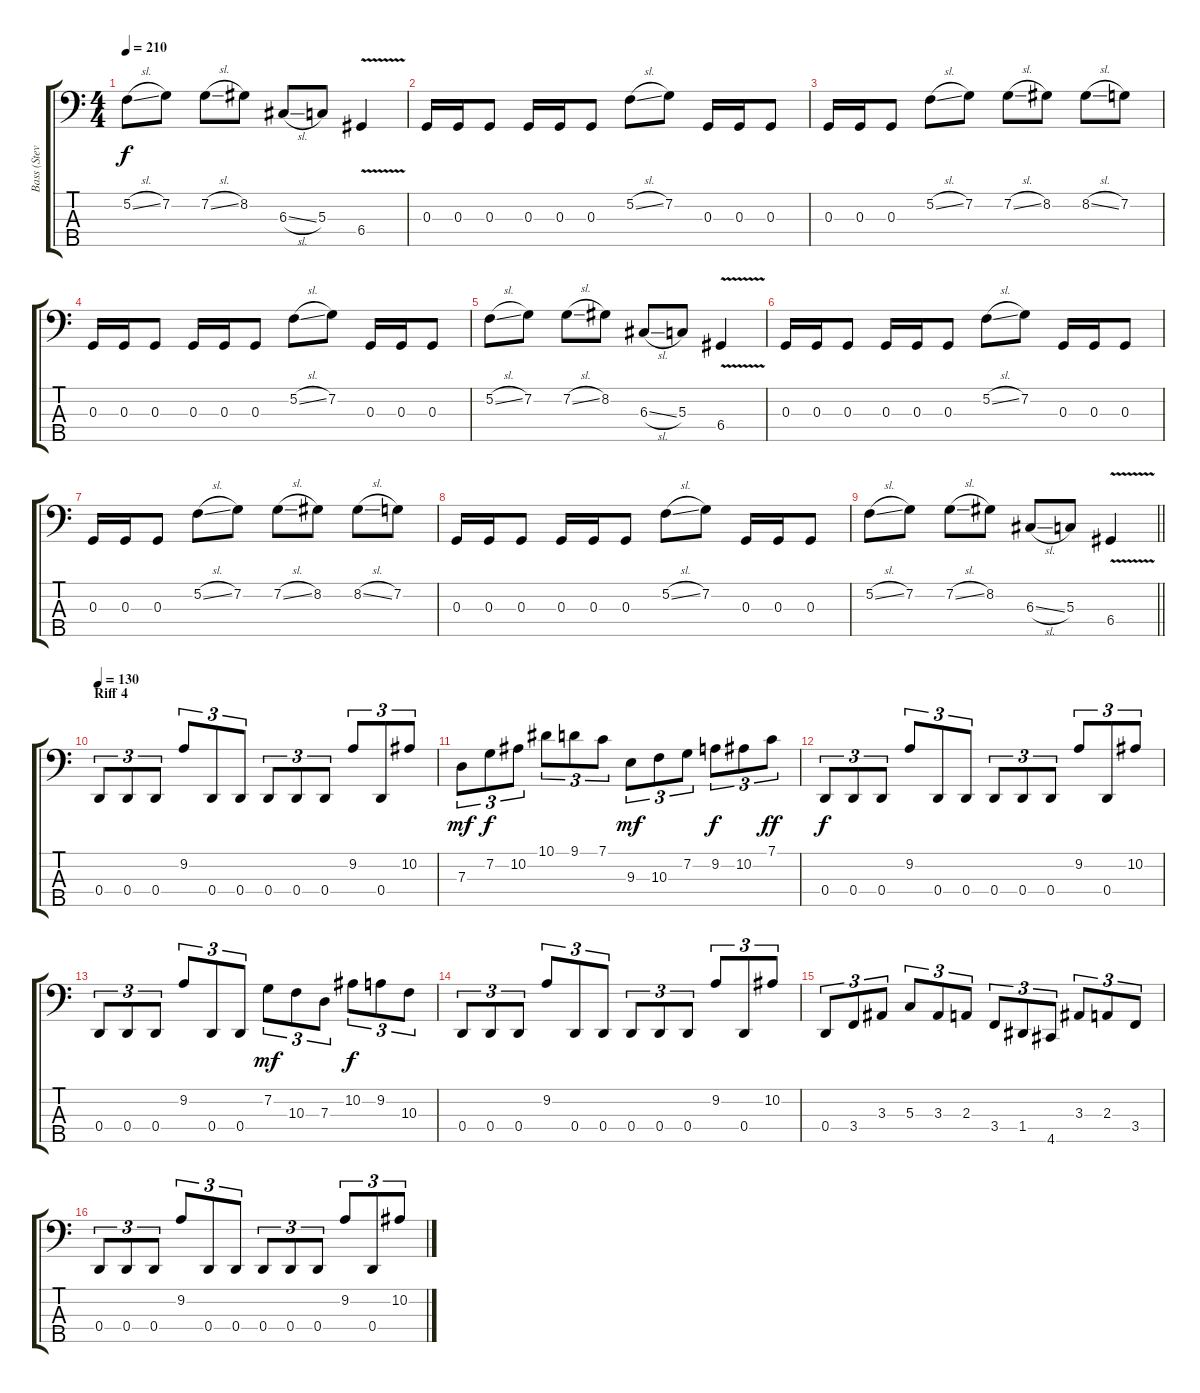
\track ("Bass (Steve DiGiorgio)" "Bass (Stev") {instrument electricbassfinger}
\staff {score tabs}
\tuning (F2 C2 G1 D1 A0) {hide}
\ts (4 4)
\tempo 210
\clef f4
\ks c
5.2{sl}.8{dy f} 7.2.8 7.2{sl}.8 8.2.8 6.3{sl}.8 5.3.8 6.4{v}.4 |
0.3.16 0.3.16 0.3.8 0.3.16 0.3.16 0.3.8 5.2{sl}.8 7.2.8 0.3.16 0.3.16 0.3.8 |
0.3.16 0.3.16 0.3.8 5.2{sl}.8 7.2.8 7.2{sl}.8 8.2.8 8.2{sl}.8 7.2.8 |
0.3.16 0.3.16 0.3.8 0.3.16 0.3.16 0.3.8 5.2{sl}.8 7.2.8 0.3.16 0.3.16 0.3.8 |
5.2{sl}.8 7.2.8 7.2{sl}.8 8.2.8 6.3{sl}.8 5.3.8 6.4{v}.4 |
0.3.16 0.3.16 0.3.8 0.3.16 0.3.16 0.3.8 5.2{sl}.8 7.2.8 0.3.16 0.3.16 0.3.8 |
0.3.16 0.3.16 0.3.8 5.2{sl}.8 7.2.8 7.2{sl}.8 8.2.8 8.2{sl}.8 7.2.8 |
0.3.16 0.3.16 0.3.8 0.3.16 0.3.16 0.3.8 5.2{sl}.8 7.2.8 0.3.16 0.3.16 0.3.8 |
\barLineRight lightlight
5.2{sl}.8 7.2.8 7.2{sl}.8 8.2.8 6.3{sl}.8 5.3.8 6.4{v}.4 |
\section ("" "Riff 4")
\tempo 130
0.4.8{tu (3 2)} 0.4.8{tu (3 2)} 0.4.8{tu (3 2)} 9.2.8{tu (3 2)} 0.4.8{tu (3 2)} 0.4.8{tu (3 2)} 0.4.8{tu (3 2)} 0.4.8{tu (3 2)} 0.4.8{tu (3 2)} 9.2.8{tu (3 2)} 0.4.8{tu (3 2)} 10.2.8{tu (3 2)} |
7.3.8{tu (3 2) dy mf} 7.2.8{tu (3 2) dy f} 10.2.8{tu (3 2)} 10.1.8{tu (3 2)} 9.1.8{tu (3 2)} 7.1.8{tu (3 2)} 9.3.8{tu (3 2) dy mf} 10.3.8{tu (3 2)} 7.2.8{tu (3 2)} 9.2.8{tu (3 2) dy f} 10.2.8{tu (3 2)} 7.1.8{tu (3 2) dy ff} |
0.4.8{tu (3 2) dy f} 0.4.8{tu (3 2)} 0.4.8{tu (3 2)} 9.2.8{tu (3 2)} 0.4.8{tu (3 2)} 0.4.8{tu (3 2)} 0.4.8{tu (3 2)} 0.4.8{tu (3 2)} 0.4.8{tu (3 2)} 9.2.8{tu (3 2)} 0.4.8{tu (3 2)} 10.2.8{tu (3 2)} |
0.4.8{tu (3 2)} 0.4.8{tu (3 2)} 0.4.8{tu (3 2)} 9.2.8{tu (3 2)} 0.4.8{tu (3 2)} 0.4.8{tu (3 2)} 7.2.8{tu (3 2) dy mf} 10.3.8{tu (3 2)} 7.3.8{tu (3 2)} 10.2.8{tu (3 2) dy f} 9.2.8{tu (3 2)} 10.3.8{tu (3 2)} |
0.4.8{tu (3 2)} 0.4.8{tu (3 2)} 0.4.8{tu (3 2)} 9.2.8{tu (3 2)} 0.4.8{tu (3 2)} 0.4.8{tu (3 2)} 0.4.8{tu (3 2)} 0.4.8{tu (3 2)} 0.4.8{tu (3 2)} 9.2.8{tu (3 2)} 0.4.8{tu (3 2)} 10.2.8{tu (3 2)} |
0.4.8{tu (3 2)} 3.4.8{tu (3 2)} 3.3.8{tu (3 2)} 5.3.8{tu (3 2)} 3.3.8{tu (3 2)} 2.3.8{tu (3 2)} 3.4.8{tu (3 2)} 1.4.8{tu (3 2)} 4.5.8{tu (3 2)} 3.3.8{tu (3 2)} 2.3.8{tu (3 2)} 3.4.8{tu (3 2)} |
0.4.8{tu (3 2)} 0.4.8{tu (3 2)} 0.4.8{tu (3 2)} 9.2.8{tu (3 2)} 0.4.8{tu (3 2)} 0.4.8{tu (3 2)} 0.4.8{tu (3 2)} 0.4.8{tu (3 2)} 0.4.8{tu (3 2)} 9.2.8{tu (3 2)} 0.4.8{tu (3 2)} 10.2.8{tu (3 2)}
